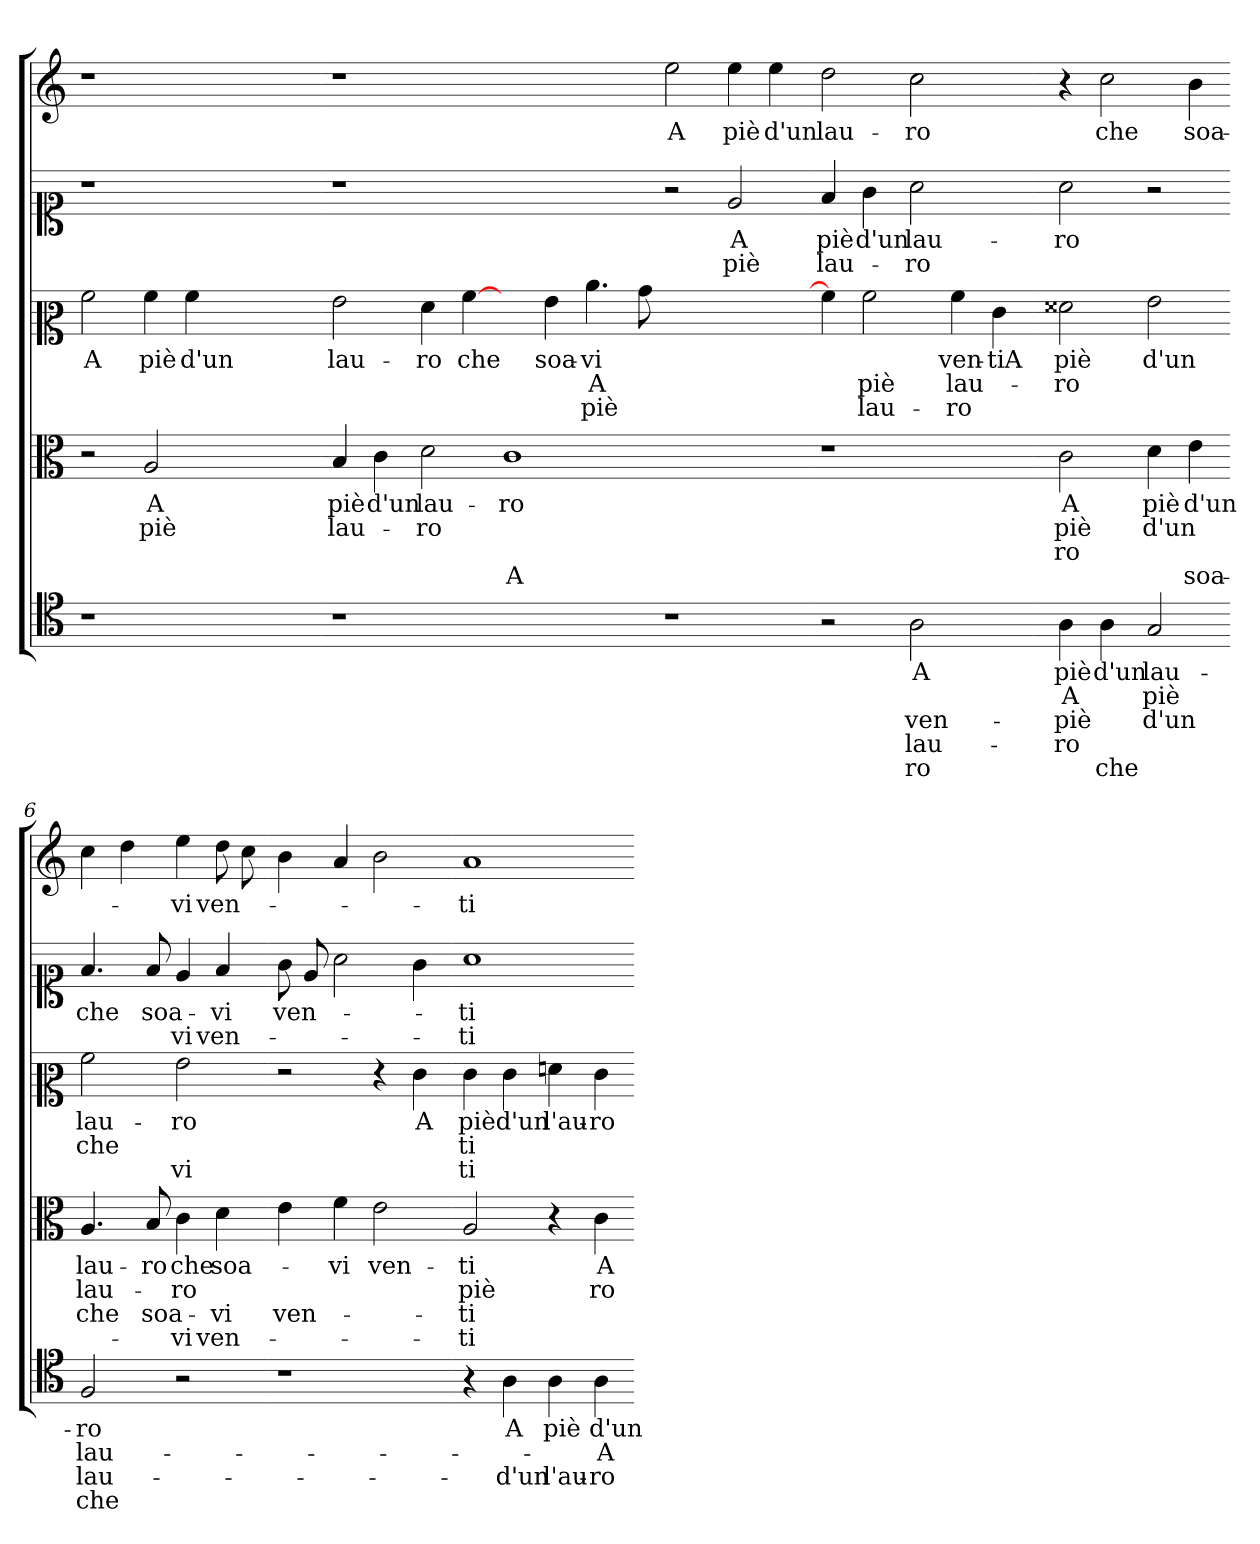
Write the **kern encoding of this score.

**kern	**text	**text	**text	**text	**text	**kern	**text	**text	**text	**text	**kern	**text	**text	**text	**kern	**text	**text	**kern	**text
*part5	*part5	*part5	*part5	*part5	*part5	*part4	*part4	*part4	*part4	*part4	*part3	*part3	*part3	*part3	*part2	*part2	*part2	*part1	*part1
*staff5	*staff5	*staff5	*staff5	*staff5	*staff5	*staff4	*staff4	*staff4	*staff4	*staff4	*staff3	*staff3	*staff3	*staff3	*staff2	*staff2	*staff2	*staff1	*staff1
*clefC4	*	*	*	*	*	*clefC3	*	*	*	*	*clefC2	*	*	*	*clefC1	*	*	*clefG2	*
*k[]	*	*	*	*	*	*k[]	*	*	*	*	*k[]	*	*	*	*k[]	*	*	*k[]	*
=1	=1	=1	=1	=1	=1	=1	=1	=1	=1	=1	=1	=1	=1	=1	=1	=1	=1	=1	=1
1r	.	.	.	.	.	2r	.	.	.	.	2a	A	.	.	1r	.	.	1r	.
.	.	.	.	.	.	2A	A	piè	.	.	4a	piè	.	.	.	.	.	.	.
.	.	.	.	.	.	.	.	.	.	.	4a	d'un	.	.	.	.	.	.	.
1ryy	.	.	.	.	.	1ryy	.	.	.	.	1ryy	.	.	.	1ryy	.	.	1ryy	.
=2-	=2-	=2-	=2-	=2-	=2-	=2-	=2-	=2-	=2-	=2-	=2-	=2-	=2-	=2-	=2-	=2-	=2-	=2-	=2-
1r	.	.	.	.	.	4B	piè	lau-	.	.	2g	lau-	.	.	1r	.	.	1r	.
.	.	.	.	.	.	4c	d'un	.	.	.	.	.	.	.	.	.	.	.	.
.	.	.	.	.	.	2d	lau-	ro	.	.	4f	ro	.	.	.	.	.	.	.
.	.	.	.	.	.	.	.	.	.	.	[4a	che	.	.	.	.	.	.	.
1ryy	.	.	.	.	.	1c	ro	.	.	A	4ryy	.	.	.	1ryy	.	.	1ryy	.
.	.	.	.	.	.	.	.	.	.	.	4g	soa-	.	.	.	.	.	.	.
.	.	.	.	.	.	.	.	.	.	.	4.cc	vi	A	piè	.	.	.	.	.
.	.	.	.	.	.	.	.	.	.	.	8b	.	.	.	.	.	.	.	.
1r	.	.	.	.	.	1ryy	.	.	.	.	1ryy	.	.	.	2r	.	.	2ee	A
.	.	.	.	.	.	.	.	.	.	.	.	.	.	.	2e	A	piè	4ee	piè
.	.	.	.	.	.	.	.	.	.	.	.	.	.	.	.	.	.	4ee	d'un
=4-	=4-	=4-	=4-	=4-	=4-	=4-	=4-	=4-	=4-	=4-	=4-	=4-	=4-	=4-	=4-	=4-	=4-	=4-	=4-
2r	.	.	.	.	.	1r	.	.	.	.	4a]	.	.	.	4f	piè	lau-	2dd	lau-
.	.	.	.	.	.	.	.	.	.	.	2a	.	piè	lau-	4g	d'un	.	.	.
2A	A	.	ven-	lau-	ro	.	.	.	.	.	.	.	.	.	2a	lau-	ro	2cc	ro
.	.	.	.	.	.	.	.	.	.	.	4a	ven-	lau-	ro	.	.	.	.	.
4ryy	.	.	.	.	.	4ryy	.	.	.	.	4e	tiA	.	.	4ryy	.	.	4ryy	.
=5-	=5-	=5-	=5-	=5-	=5-	=5-	=5-	=5-	=5-	=5-	=5-	=5-	=5-	=5-	=5-	=5-	=5-	=5-	=5-
4A	piè	A	piè	ro	.	2c	A	piè	ro	.	2f##X	piè	ro	.	2a	ro	.	4r	.
4A	d'un	.	.	.	che	.	.	.	.	.	.	.	.	.	.	.	.	2cc	che
2G	lau-	piè	d'un	.	.	4d	piè	d'un	.	.	2g	d'un	.	.	2r	.	.	.	.
.	.	.	.	.	.	4e	d'un	.	.	soa-	.	.	.	.	.	.	.	4b	soa-
=6-	=6-	=6-	=6-	=6-	=6-	=6-	=6-	=6-	=6-	=6-	=6-	=6-	=6-	=6-	=6-	=6-	=6-	=6-	=6-
2F	ro	lau-	lau-	che	.	4.A	lau-	lau-	che	.	2a	lau-	che	.	4.f	che	.	4cc	.
.	.	.	.	.	.	.	.	.	.	.	.	.	.	.	.	.	.	4dd	.
.	.	.	.	.	.	8B	ro	.	soa-	.	.	.	.	.	8f	soa-	.	.	.
2r	.	.	.	.	.	4c	che	ro	.	vi	2g	ro	.	vi	4e	.	vi	4ee	vi
.	.	.	.	.	.	4d	soa-	.	vi	ven-	.	.	.	.	4f	vi	ven-	8dd	ven-
.	.	.	.	.	.	.	.	.	.	.	.	.	.	.	.	.	.	8cc	.
=7-	=7-	=7-	=7-	=7-	=7-	=7-	=7-	=7-	=7-	=7-	=7-	=7-	=7-	=7-	=7-	=7-	=7-	=7-	=7-
1r	.	.	.	.	.	4e	.	.	ven-	.	2r	.	.	.	8g	ven-	.	4b	.
.	.	.	.	.	.	.	.	.	.	.	.	.	.	.	8e	.	.	.	.
.	.	.	.	.	.	4f	vi	.	.	.	.	.	.	.	2a	.	.	4a	.
.	.	.	.	.	.	2e	ven-	.	.	.	4r	.	.	.	.	.	.	2b	.
.	.	.	.	.	.	.	.	.	.	.	4e	A	.	.	4g	.	.	.	.
=8-	=8-	=8-	=8-	=8-	=8-	=8-	=8-	=8-	=8-	=8-	=8-	=8-	=8-	=8-	=8-	=8-	=8-	=8-	=8-
4r	.	.	.	.	.	2A	ti	piè	ti	ti	4e	piè	ti	ti	1a	ti	ti	1a	ti
4A	A	.	d'un	.	.	.	.	.	.	.	4e	d'un	.	.	.	.	.	.	.
4A	piè	.	l'au-	.	.	4r	.	.	.	.	4f	l'au-	.	.	.	.	.	.	.
4A	d'un	A	ro	.	.	4c	A	ro	.	.	4e	ro	.	.	.	.	.	.	.
=-	=-	=-	=-	=-	=-	=-	=-	=-	=-	=-	=-	=-	=-	=-	=-	=-	=-	=-	=-
*-	*-	*-	*-	*-	*-	*-	*-	*-	*-	*-	*-	*-	*-	*-	*-	*-	*-	*-	*-
